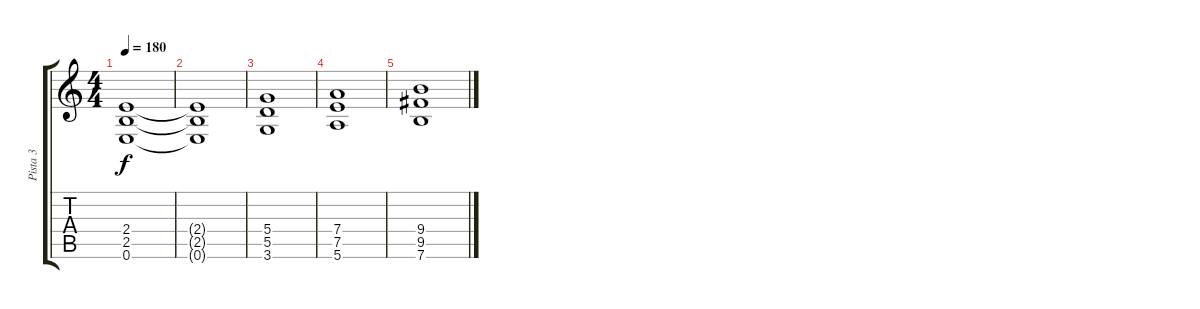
\track ("Pista 3" "Pista 3") {instrument distortionguitar}
\staff {score tabs}
\tuning (E4 B3 G3 D3 A2 E2) {hide}
\ts (4 4)
\tempo 180
\clef g2
\ks c
(2.4 2.5 0.6).1{dy f} |
(2.4{t} 2.5{t} 0.6{t}).1 |
(5.4 5.5 3.6).1 |
(7.4 7.5 5.6).1 |
(9.4 9.5 7.6).1
